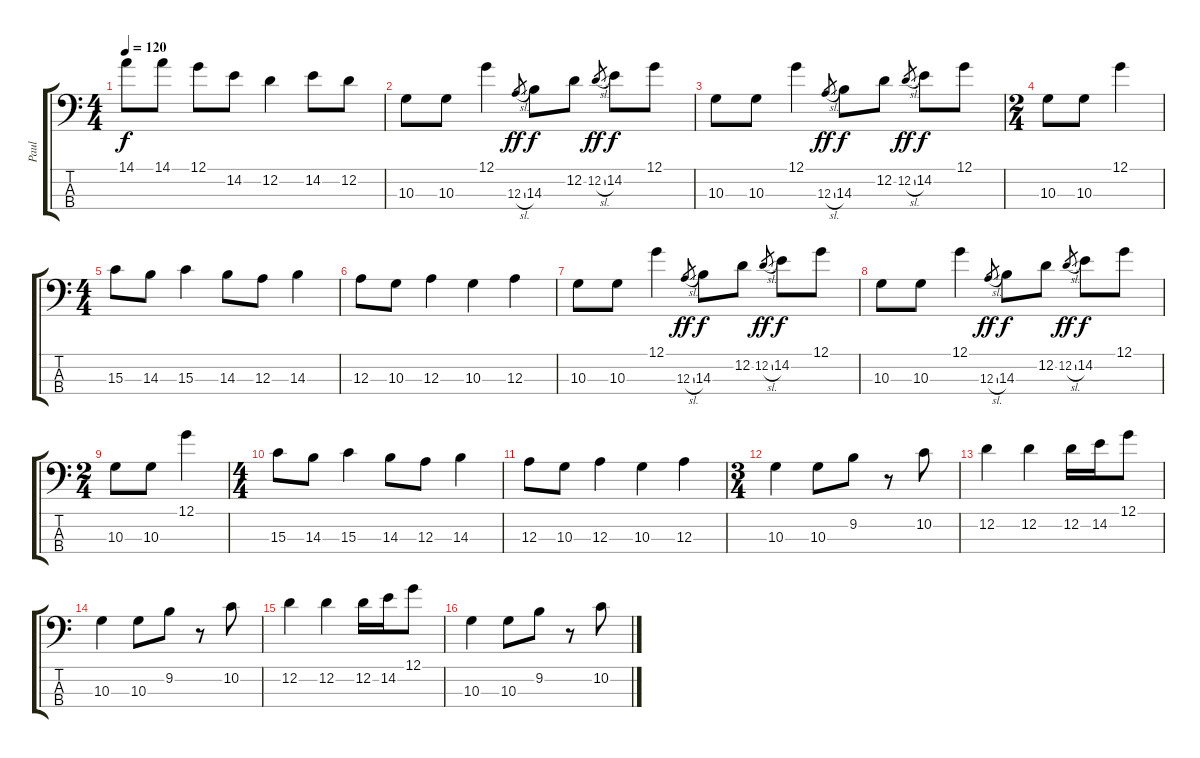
\track ("Paul" "Paul") {instrument fretlessbass}
\staff {score tabs}
\tuning (G2 D2 A1 E1) {hide}
\ts (4 4)
\tempo 120
\clef f4
\ks c
14.1.8{dy f} 14.1.8 12.1.8 14.2.8 12.2.4 14.2.8 12.2.8 |
10.3.8 10.3.8 12.1.4 12.3{sl}.8{gr dy ff} 14.3.8{dy f} 12.2.8 12.2{sl}.8{gr dy ff} 14.2.8{dy f} 12.1.8 |
10.3.8 10.3.8 12.1.4 12.3{sl}.8{gr dy ff} 14.3.8{dy f} 12.2.8 12.2{sl}.8{gr dy ff} 14.2.8{dy f} 12.1.8 |
\ts (2 4)
10.3.8 10.3.8 12.1.4 |
\ts (4 4)
15.3.8 14.3.8 15.3.4 14.3.8 12.3.8 14.3.4 |
12.3.8 10.3.8 12.3.4 10.3.4 12.3.4 |
10.3.8 10.3.8 12.1.4 12.3{sl}.8{gr dy ff} 14.3.8{dy f} 12.2.8 12.2{sl}.8{gr dy ff} 14.2.8{dy f} 12.1.8 |
10.3.8 10.3.8 12.1.4 12.3{sl}.8{gr dy ff} 14.3.8{dy f} 12.2.8 12.2{sl}.8{gr dy ff} 14.2.8{dy f} 12.1.8 |
\ts (2 4)
10.3.8 10.3.8 12.1.4 |
\ts (4 4)
15.3.8 14.3.8 15.3.4 14.3.8 12.3.8 14.3.4 |
12.3.8 10.3.8 12.3.4 10.3.4 12.3.4 |
\ts (3 4)
10.3.4 10.3.8 9.2.8 r.8 10.2.8 |
12.2.4 12.2.4 12.2.16 14.2.16 12.1.8 |
10.3.4 10.3.8 9.2.8 r.8 10.2.8 |
12.2.4 12.2.4 12.2.16 14.2.16 12.1.8 |
10.3.4 10.3.8 9.2.8 r.8 10.2.8
